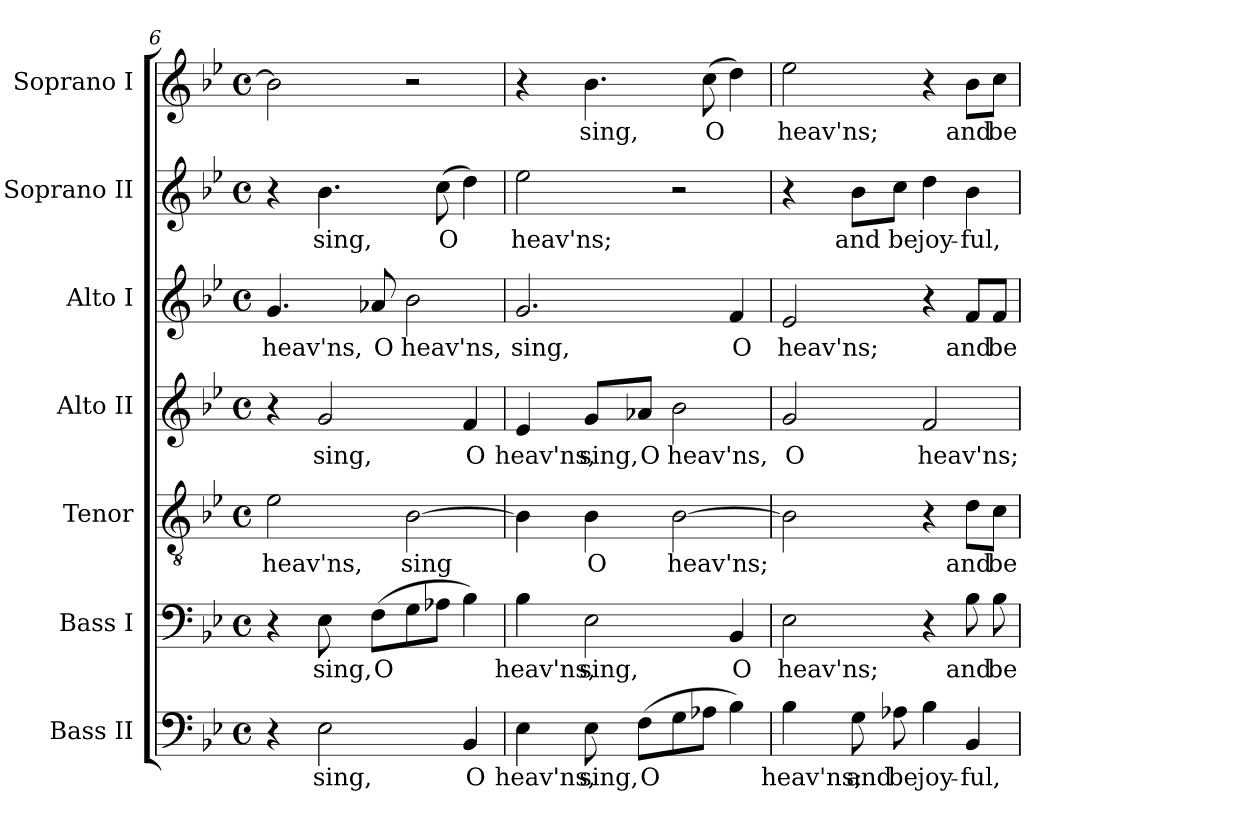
**kern	**text	**kern	**text	**kern	**text	**kern	**text	**kern	**text	**kern	**text	**kern	**text
*part7	*part7	*part6	*part6	*part5	*part5	*part4	*part4	*part3	*part3	*part2	*part2	*part1	*part1
*staff7	*staff7	*staff6	*staff6	*staff5	*staff5	*staff4	*staff4	*staff3	*staff3	*staff2	*staff2	*staff1	*staff1
*I"Bass II	*	*I"Bass I	*	*I"Tenor	*	*I"Alto II	*	*I"Alto I	*	*I"Soprano II	*	*I"Soprano I	*
*clefF4	*	*clefF4	*	*clefGv2	*	*clefG2	*	*clefG2	*	*clefG2	*	*clefG2	*
*	*	*	*	*ITrd7c12	*	*	*	*	*	*	*	*	*
*k[b-e-]	*	*k[b-e-]	*	*k[b-e-]	*	*k[b-e-]	*	*k[b-e-]	*	*k[b-e-]	*	*k[b-e-]	*
*B-:	*	*B-:	*	*B-:	*	*B-:	*	*B-:	*	*B-:	*	*B-:	*
*M4/4	*	*M4/4	*	*M4/4	*	*M4/4	*	*M4/4	*	*M4/4	*	*M4/4	*
*met(c)	*	*met(c)	*	*met(c)	*	*met(c)	*	*met(c)	*	*met(c)	*	*met(c)	*
=6	=6	=6	=6	=6	=6	=6	=6	=6	=6	=6	=6	=6	=6
!	!	!	!	!	!LO:LY:b:color=#000000	!	!	!	!	!	!	!	!
!	!	!	!	!	!	!	!	!	!LO:LY:b:color=#000000	!	!	!	!
4r	.	4r	.	2E-i\	heav'ns,	4r	.	4.gi/	heav'ns,	4r	.	2b-i\]	.
!	!LO:LY:b:color=#000000	!	!	!	!	!	!	!	!	!	!	!	!
!	!	!	!LO:LY:b:color=#000000	!	!	!	!	!	!	!	!	!	!
!	!	!	!	!	!	!	!LO:LY:b:color=#000000	!	!	!	!	!	!
!	!	!	!	!	!	!	!	!	!	!	!LO:LY:b:color=#000000	!	!
2E-i\	sing,	8E-i\	sing,	.	.	2gi/	sing,	.	.	4.b-i\	sing,	.	.
!	!	!	!LO:LY:b:color=#000000	!	!	!	!	!	!	!	!	!	!
!	!	!	!	!	!	!	!	!	!LO:LY:b:color=#000000	!	!	!	!
.	.	(8Fi\L	O	.	.	.	.	8a-Xi/	O	.	.	.	.
!	!	!	!	!	!LO:LY:b:color=#000000	!	!	!	!	!	!	!	!
!	!	!	!	!	!	!	!	!	!LO:LY:b:color=#000000	!	!	!	!
.	.	8Gi\	.	[2BB-i\	sing	.	.	2b-i\	heav'ns,	.	.	2r	.
!	!	!	!	!	!	!	!	!	!	!	!LO:LY:b:color=#000000	!	!
.	.	8A-Xi\J	.	.	.	.	.	.	.	(8cci\	O	.	.
!	!LO:LY:b:color=#000000	!	!	!	!	!	!	!	!	!	!	!	!
!	!	!	!	!	!	!	!LO:LY:b:color=#000000	!	!	!	!	!	!
4BB-i/	O	4B-i\)	.	.	.	4fi/	O	.	.	4ddi\)	.	.	.
=7	=7	=7	=7	=7	=7	=7	=7	=7	=7	=7	=7	=7	=7
!	!LO:LY:b:color=#000000	!	!	!	!	!	!	!	!	!	!	!	!
!	!	!	!LO:LY:b:color=#000000	!	!	!	!	!	!	!	!	!	!
!	!	!	!	!	!	!	!LO:LY:b:color=#000000	!	!	!	!	!	!
!	!	!	!	!	!	!	!	!	!LO:LY:b:color=#000000	!	!	!	!
!	!	!	!	!	!	!	!	!	!	!	!LO:LY:b:color=#000000	!	!
4E-i\	heav'ns,	4B-i\	heav'ns,	4BB-i\]	.	4e-i/	heav'ns,	2.gi/	sing,	2ee-i\	heav'ns;	4r	.
!	!LO:LY:b:color=#000000	!	!	!	!	!	!	!	!	!	!	!	!
!	!	!	!LO:LY:b:color=#000000	!	!	!	!	!	!	!	!	!	!
!	!	!	!	!	!LO:LY:b:color=#000000	!	!	!	!	!	!	!	!
!	!	!	!	!	!	!	!LO:LY:b:color=#000000	!	!	!	!	!	!
!	!	!	!	!	!	!	!	!	!	!	!	!	!LO:LY:b:color=#000000
8E-i\	sing,	2E-i\	sing,	4BB-i\	O	8gi/L	sing,	.	.	.	.	4.b-i\	sing,
!	!LO:LY:b:color=#000000	!	!	!	!	!	!	!	!	!	!	!	!
!	!	!	!	!	!	!	!LO:LY:b:color=#000000	!	!	!	!	!	!
(8Fi\L	O	.	.	.	.	8a-Xi/J	O	.	.	.	.	.	.
!	!	!	!	!	!LO:LY:b:color=#000000	!	!	!	!	!	!	!	!
!	!	!	!	!	!	!	!LO:LY:b:color=#000000	!	!	!	!	!	!
8Gi\	.	.	.	[2BB-i\	heav'ns;	2b-i\	heav'ns,	.	.	2r	.	.	.
!	!	!	!	!	!	!	!	!	!	!	!	!	!LO:LY:b:color=#000000
8A-Xi\J	.	.	.	.	.	.	.	.	.	.	.	(8cci\	O
!	!	!	!LO:LY:b:color=#000000	!	!	!	!	!	!	!	!	!	!
!	!	!	!	!	!	!	!	!	!LO:LY:b:color=#000000	!	!	!	!
4B-i\)	.	4BB-i/	O	.	.	.	.	4fi/	O	.	.	4ddi\)	.
=8	=8	=8	=8	=8	=8	=8	=8	=8	=8	=8	=8	=8	=8
!	!LO:LY:b:color=#000000	!	!	!	!	!	!	!	!	!	!	!	!
!	!	!	!LO:LY:b:color=#000000	!	!	!	!	!	!	!	!	!	!
!	!	!	!	!	!	!	!LO:LY:b:color=#000000	!	!	!	!	!	!
!	!	!	!	!	!	!	!	!	!LO:LY:b:color=#000000	!	!	!	!
!	!	!	!	!	!	!	!	!	!	!	!	!	!LO:LY:b:color=#000000
4B-i\	heav'ns;	2E-i\	heav'ns;	2BB-i\]	.	2gi/	O	2e-i/	heav'ns;	4r	.	2ee-i\	heav'ns;
!	!LO:LY:b:color=#000000	!	!	!	!	!	!	!	!	!	!	!	!
!	!	!	!	!	!	!	!	!	!	!	!LO:LY:b:color=#000000	!	!
8Gi\	and	.	.	.	.	.	.	.	.	8b-i\L	and	.	.
!	!LO:LY:b:color=#000000	!	!	!	!	!	!	!	!	!	!	!	!
!	!	!	!	!	!	!	!	!	!	!	!LO:LY:b:color=#000000	!	!
8A-Xi\	be	.	.	.	.	.	.	.	.	8cci\J	be	.	.
!	!LO:LY:b:color=#000000	!	!	!	!	!	!	!	!	!	!	!	!
!	!	!	!	!	!	!	!LO:LY:b:color=#000000	!	!	!	!	!	!
!	!	!	!	!	!	!	!	!	!	!	!LO:LY:b:color=#000000	!	!
4B-i\	joy-	4r	.	4r	.	2fi/	heav'ns;	4r	.	4ddi\	joy-	4r	.
!	!LO:LY:b:color=#000000	!	!	!	!	!	!	!	!	!	!	!	!
!	!	!	!LO:LY:b:color=#000000	!	!	!	!	!	!	!	!	!	!
!	!	!	!	!	!LO:LY:b:color=#000000	!	!	!	!	!	!	!	!
!	!	!	!	!	!	!	!	!	!LO:LY:b:color=#000000	!	!	!	!
!	!	!	!	!	!	!	!	!	!	!	!LO:LY:b:color=#000000	!	!
!	!	!	!	!	!	!	!	!	!	!	!	!	!LO:LY:b:color=#000000
4BB-i/	-ful,	8B-i\	and	8Di\L	and	.	.	8fi/L	and	4b-i\	-ful,	8b-i\L	and
!	!	!	!LO:LY:b:color=#000000	!	!	!	!	!	!	!	!	!	!
!	!	!	!	!	!LO:LY:b:color=#000000	!	!	!	!	!	!	!	!
!	!	!	!	!	!	!	!	!	!LO:LY:b:color=#000000	!	!	!	!
!	!	!	!	!	!	!	!	!	!	!	!	!	!LO:LY:b:color=#000000
.	.	8B-i\	be	8Ci\J	be	.	.	8fi/J	be	.	.	8cci\J	be
=	=	=	=	=	=	=	=	=	=	=	=	=	=
*-	*-	*-	*-	*-	*-	*-	*-	*-	*-	*-	*-	*-	*-
